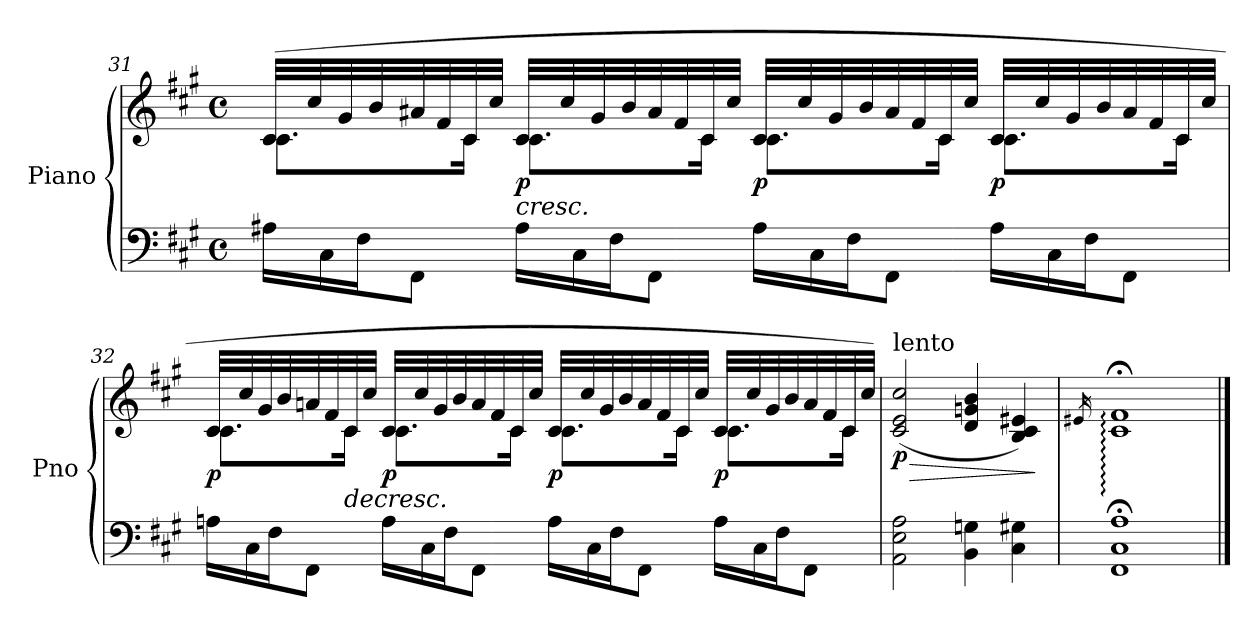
**kern	**kern	**dynam
*part1	*part1	*part1
*staff2	*staff1	*staff1/2
*I"Piano	*	*
*I'Pno	*	*
!!LO:LB:g=z
*clefF4	*clefG2	*
*k[f#c#g#]	*k[f#c#g#]	*
*A:	*A:	*
*M4/4	*M4/4	*
*met(c)	*met(c)	*
*Xtuplet	*	*
=31	=31	=31
*	*^	*
24A#X\LL	(32c#/LLL	8.c#\L	.
.	32cc#/	.	.
24C#\	.	.	.
.	32g#/	.	.
24F#\J	.	.	.
.	32b/	.	.
8FF#\J	32a#X/	.	.
.	32f#/	.	.
.	32c#/	16c#\Jk	.
.	32cc#/JJJ	.	.
!	!	!	!LO:HP:b
!	!	!	!LO:DY:n=1:b
24A#\LL	32c#/LLL	8.c#\L	< p
.	32cc#/	.	.
24C#\	.	.	.
.	32g#/	.	.
24F#\J	.	.	.
.	32b/	.	.
8FF#\J	32a#/	.	.
.	32f#/	.	.
.	32c#/	16c#\Jk	.
.	32cc#/JJJ	.	.
!	!	!	!LO:DY:n=2:b
24A#\LL	32c#/LLL	8.c#\L	p
.	32cc#/	.	.
24C#\	.	.	.
.	32g#/	.	.
24F#\J	.	.	.
.	32b/	.	.
8FF#\J	32a#/	.	.
.	32f#/	.	.
.	32c#/	16c#\Jk	.
.	32cc#/JJJ	.	.
!	!	!	!LO:DY:n=3:b
24A#\LL	32c#/LLL	8.c#\L	p
.	32cc#/	.	.
24C#\	.	.	.
.	32g#/	.	.
24F#\J	.	.	.
.	32b/	.	.
8FF#\J	32a#/	.	.
.	32f#/	.	.
.	32c#/	16c#\Jk	.
.	32cc#/JJJ	.	[
!!LO:LB:g=z	!!
=32	=32	=32	=32
!	!	!	!LO:DY:b
24An\LL	32c#/LLL	8.c#\L	p
.	32cc#/	.	.
24C#\	.	.	.
.	32g#/	.	.
24F#\J	.	.	.
.	32b/	.	.
8FF#\J	32an/	.	.
.	32f#/	.	.
!	!	!	!LO:HP:b
.	32c#/	16c#\Jk	>
.	32cc#/JJJ	.	.
!	!	!	!LO:DY:b
24A\LL	32c#/LLL	8.c#\L	p
.	32cc#/	.	.
24C#\	.	.	.
.	32g#/	.	.
24F#\J	.	.	.
.	32b/	.	.
8FF#\J	32a/	.	.
.	32f#/	.	.
.	32c#/	16c#\Jk	.
.	32cc#/JJJ	.	.
!	!	!	!LO:DY:b
24A\LL	32c#/LLL	8.c#\L	p
.	32cc#/	.	.
24C#\	.	.	.
.	32g#/	.	.
24F#\J	.	.	.
.	32b/	.	.
8FF#\J	32a/	.	.
.	32f#/	.	.
.	32c#/	16c#\Jk	.
.	32cc#/JJJ	.	.
!	!	!	!LO:DY:b
24A\LL	32c#/LLL	8.c#\L	p
.	32cc#/	.	.
24C#\	.	.	.
.	32g#/	.	.
24F#\J	.	.	.
.	32b/	.	.
8FF#\J	32a/	.	.
.	32f#/	.	.
.	32c#/	16c#\Jk	.
.	32cc#/JJJ)	.	]
*	*v	*v	*
=33	=33	=33
!	!LO:TX:a:t=lento	!
!	!	!LO:HP:b
!	!	!LO:DY:n=1:b
2AA\ 2E\ 2A\	(2c#/ 2e/ 2cc#/	> p
4BB\ 4Gn\	4d/ 4gn/ 4b/	.
4C#\ 4G#X\	4B/ 4c#/ 4e#X/)	.
.	.	]
=34	=34	=34
*	*^	*
.	.	16qe#X/	.
1FF#; 1C#; 1A;	1c#;< 1f#;<	1FF#yy: 1C#yy: 1Ayy: 1c#yy: 1f#yy:	.
*	*v	*v	*
==	==	==
*-	*-	*-
